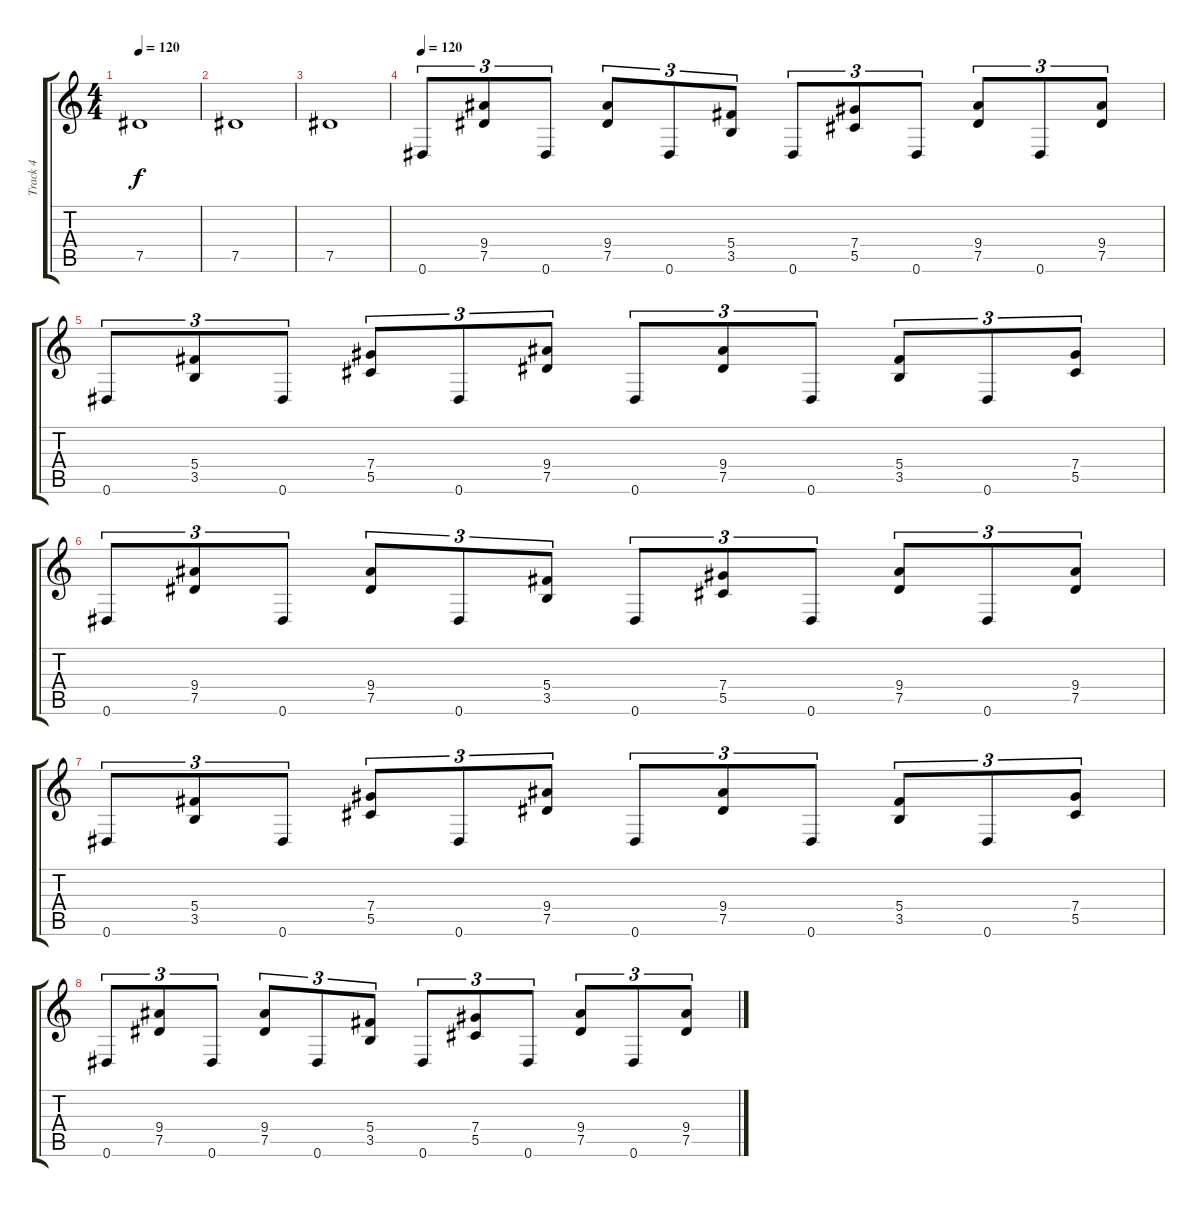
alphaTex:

\track ("Track 4" "Track 4") {instrument distortionguitar}
\staff {score tabs}
\tuning (Eb4 Bb3 Gb3 Db3 Ab2 Eb2) {hide}
\ts (4 4)
\tempo 120
\clef g2
\ks c
7.5.1{dy f} |
7.5.1 |
7.5.1 |
\tempo 120
0.6.8{tu (3 2)} (9.4 7.5).8{tu (3 2)} 0.6.8{tu (3 2)} (9.4 7.5).8{tu (3 2)} 0.6.8{tu (3 2)} (5.4 3.5).8{tu (3 2)} 0.6.8{tu (3 2)} (7.4 5.5).8{tu (3 2)} 0.6.8{tu (3 2)} (9.4 7.5).8{tu (3 2)} 0.6.8{tu (3 2)} (9.4 7.5).8{tu (3 2)} |
0.6.8{tu (3 2)} (5.4 3.5).8{tu (3 2)} 0.6.8{tu (3 2)} (7.4 5.5).8{tu (3 2)} 0.6.8{tu (3 2)} (9.4 7.5).8{tu (3 2)} 0.6.8{tu (3 2)} (9.4 7.5).8{tu (3 2)} 0.6.8{tu (3 2)} (5.4 3.5).8{tu (3 2)} 0.6.8{tu (3 2)} (7.4 5.5).8{tu (3 2)} |
0.6.8{tu (3 2)} (9.4 7.5).8{tu (3 2)} 0.6.8{tu (3 2)} (9.4 7.5).8{tu (3 2)} 0.6.8{tu (3 2)} (5.4 3.5).8{tu (3 2)} 0.6.8{tu (3 2)} (7.4 5.5).8{tu (3 2)} 0.6.8{tu (3 2)} (9.4 7.5).8{tu (3 2)} 0.6.8{tu (3 2)} (9.4 7.5).8{tu (3 2)} |
0.6.8{tu (3 2)} (5.4 3.5).8{tu (3 2)} 0.6.8{tu (3 2)} (7.4 5.5).8{tu (3 2)} 0.6.8{tu (3 2)} (9.4 7.5).8{tu (3 2)} 0.6.8{tu (3 2)} (9.4 7.5).8{tu (3 2)} 0.6.8{tu (3 2)} (5.4 3.5).8{tu (3 2)} 0.6.8{tu (3 2)} (7.4 5.5).8{tu (3 2)} |
0.6.8{tu (3 2)} (9.4 7.5).8{tu (3 2)} 0.6.8{tu (3 2)} (9.4 7.5).8{tu (3 2)} 0.6.8{tu (3 2)} (5.4 3.5).8{tu (3 2)} 0.6.8{tu (3 2)} (7.4 5.5).8{tu (3 2)} 0.6.8{tu (3 2)} (9.4 7.5).8{tu (3 2)} 0.6.8{tu (3 2)} (9.4 7.5).8{tu (3 2)}
